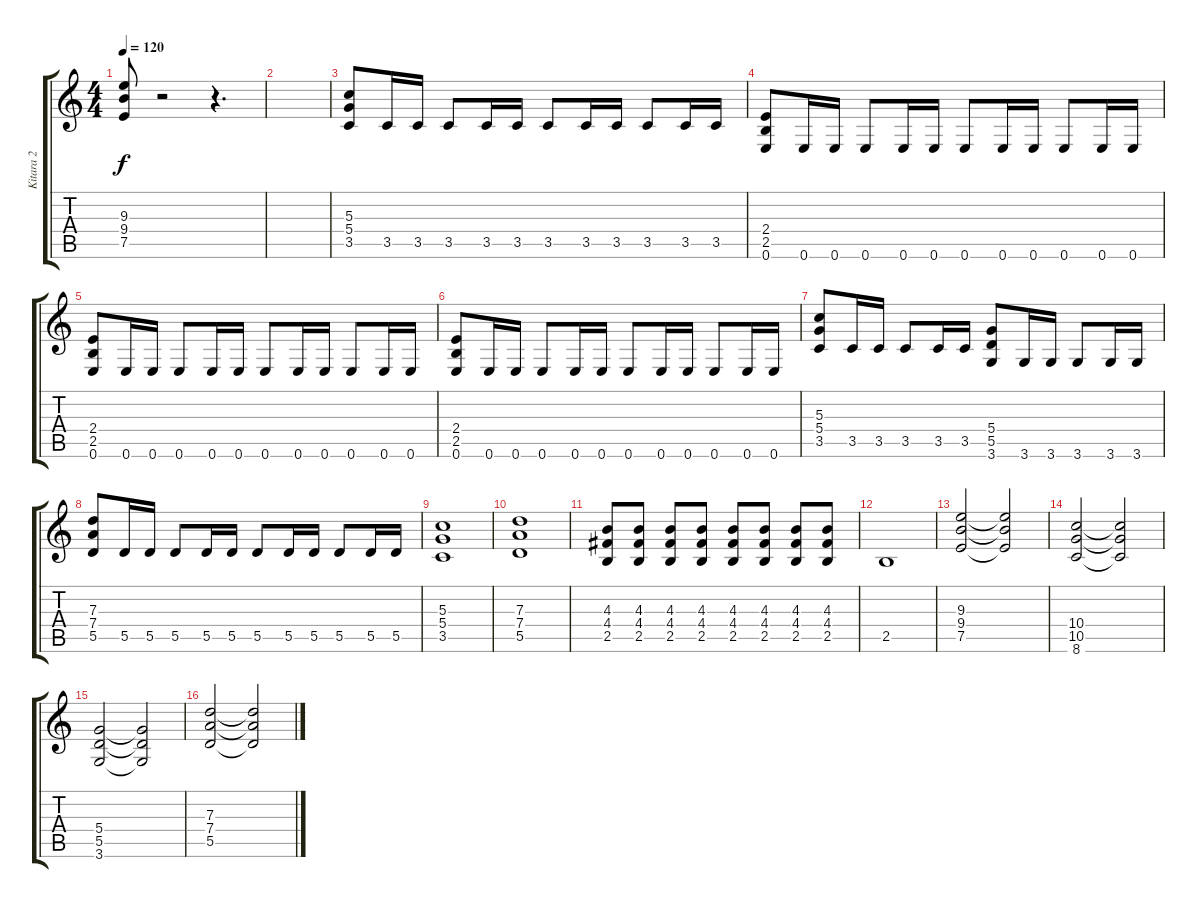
\track ("Kitara 2" "Kitara 2") {instrument distortionguitar}
\staff {score tabs}
\tuning (E4 B3 G3 D3 A2 E2) {hide}
\ts (4 4)
\tempo 120
\clef g2
\ks c
(9.3 9.4 7.5).8{dy f} r.2 r.4{d} |
|
(5.3 5.4 3.5).8 3.5.16 3.5.16 3.5.8 3.5.16 3.5.16 3.5.8 3.5.16 3.5.16 3.5.8 3.5.16 3.5.16 |
(2.4 2.5 0.6).8 0.6.16 0.6.16 0.6.8 0.6.16 0.6.16 0.6.8 0.6.16 0.6.16 0.6.8 0.6.16 0.6.16 |
(2.4 2.5 0.6).8 0.6.16 0.6.16 0.6.8 0.6.16 0.6.16 0.6.8 0.6.16 0.6.16 0.6.8 0.6.16 0.6.16 |
(2.4 2.5 0.6).8 0.6.16 0.6.16 0.6.8 0.6.16 0.6.16 0.6.8 0.6.16 0.6.16 0.6.8 0.6.16 0.6.16 |
(5.3 5.4 3.5).8 3.5.16 3.5.16 3.5.8 3.5.16 3.5.16 (5.4 5.5 3.6).8 3.6.16 3.6.16 3.6.8 3.6.16 3.6.16 |
(7.3 7.4 5.5).8 5.5.16 5.5.16 5.5.8 5.5.16 5.5.16 5.5.8 5.5.16 5.5.16 5.5.8 5.5.16 5.5.16 |
(5.3 5.4 3.5).1 |
(7.3 7.4 5.5).1 |
(4.3 4.4 2.5).8 (4.3 4.4 2.5).8 (4.3 4.4 2.5).8 (4.3 4.4 2.5).8 (4.3 4.4 2.5).8 (4.3 4.4 2.5).8 (4.3 4.4 2.5).8 (4.3 4.4 2.5).8 |
2.5.1 |
(9.3 9.4 7.5).2 (9.3{t} 9.4{t} 7.5{t}).2 |
(10.4 10.5 8.6).2 (10.4{t} 10.5{t} 8.6{t}).2 |
(5.4 5.5 3.6).2 (5.4{t} 5.5{t} 3.6{t}).2 |
(7.3 7.4 5.5).2 (7.3{t} 7.4{t} 5.5{t}).2
